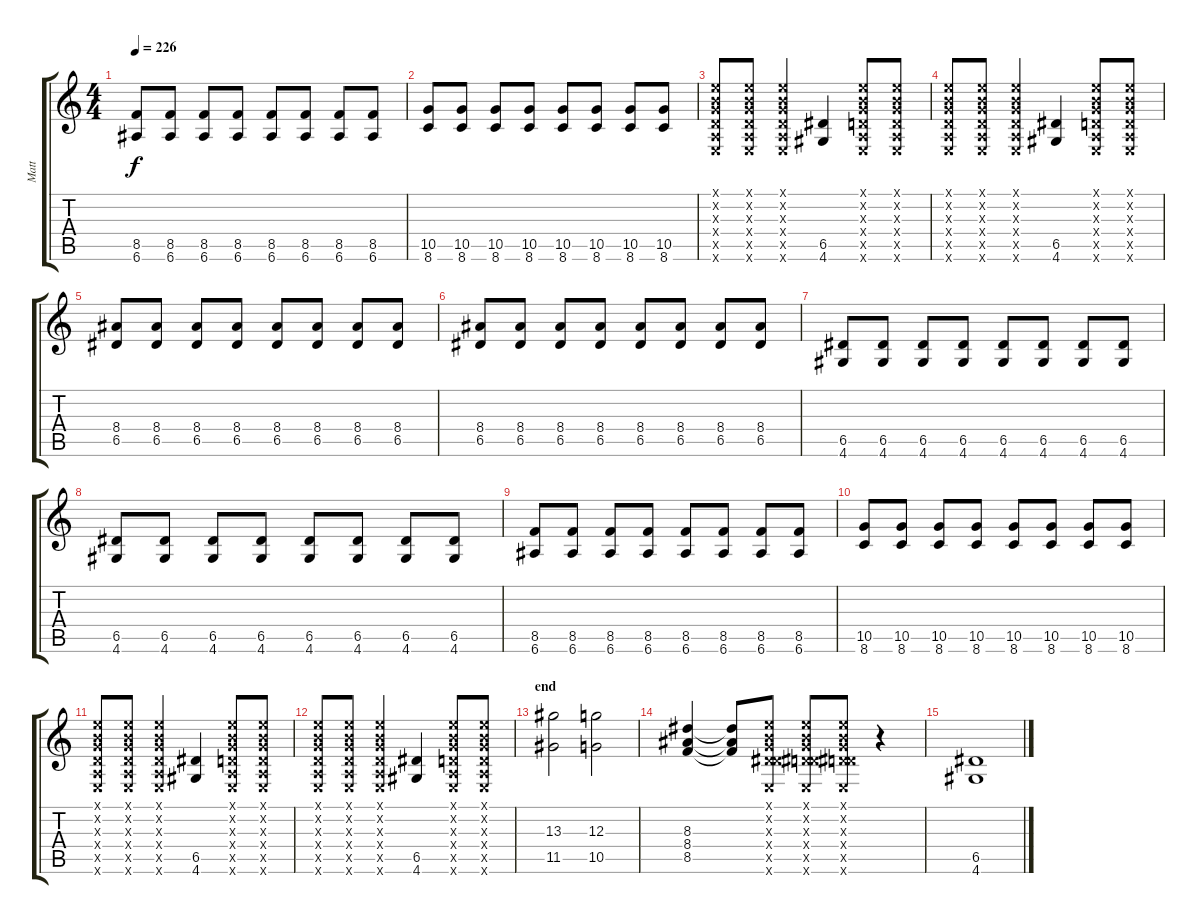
\track ("Matt" "Matt") {instrument distortionguitar}
\staff {score tabs}
\tuning (E4 B3 G3 D3 A2 E2) {hide}
\ts (4 4)
\tempo 226
\clef g2
\ks c
(8.5 6.6).8{dy f} (8.5 6.6).8 (8.5 6.6).8 (8.5 6.6).8 (8.5 6.6).8 (8.5 6.6).8 (8.5 6.6).8 (8.5 6.6).8 |
(10.5 8.6).8 (10.5 8.6).8 (10.5 8.6).8 (10.5 8.6).8 (10.5 8.6).8 (10.5 8.6).8 (10.5 8.6).8 (10.5 8.6).8 |
(0.1{x} 0.2{x} 0.3{x} 0.4{x} 0.5{x} 0.6{x}).8 (0.1{x} 0.2{x} 0.3{x} 0.4{x} 0.5{x} 0.6{x}).8 (0.1{x} 0.2{x} 0.3{x} 0.4{x} 0.5{x} 0.6{x}).4 (6.5 4.6).4 (0.1{x} 0.2{x} 0.3{x} 0.4{x} 0.5{x} 0.6{x}).8 (0.1{x} 0.2{x} 0.3{x} 0.4{x} 0.5{x} 0.6{x}).8 |
(0.1{x} 0.2{x} 0.3{x} 0.4{x} 0.5{x} 0.6{x}).8 (0.1{x} 0.2{x} 0.3{x} 0.4{x} 0.5{x} 0.6{x}).8 (0.1{x} 0.2{x} 0.3{x} 0.4{x} 0.5{x} 0.6{x}).4 (6.5 4.6).4 (0.1{x} 0.2{x} 0.3{x} 0.4{x} 0.5{x} 0.6{x}).8 (0.1{x} 0.2{x} 0.3{x} 0.4{x} 0.5{x} 0.6{x}).8 |
(8.4 6.5).8 (8.4 6.5).8 (8.4 6.5).8 (8.4 6.5).8 (8.4 6.5).8 (8.4 6.5).8 (8.4 6.5).8 (8.4 6.5).8 |
(8.4 6.5).8 (8.4 6.5).8 (8.4 6.5).8 (8.4 6.5).8 (8.4 6.5).8 (8.4 6.5).8 (8.4 6.5).8 (8.4 6.5).8 |
(6.5 4.6).8 (6.5 4.6).8 (6.5 4.6).8 (6.5 4.6).8 (6.5 4.6).8 (6.5 4.6).8 (6.5 4.6).8 (6.5 4.6).8 |
(6.5 4.6).8 (6.5 4.6).8 (6.5 4.6).8 (6.5 4.6).8 (6.5 4.6).8 (6.5 4.6).8 (6.5 4.6).8 (6.5 4.6).8 |
(8.5 6.6).8 (8.5 6.6).8 (8.5 6.6).8 (8.5 6.6).8 (8.5 6.6).8 (8.5 6.6).8 (8.5 6.6).8 (8.5 6.6).8 |
(10.5 8.6).8 (10.5 8.6).8 (10.5 8.6).8 (10.5 8.6).8 (10.5 8.6).8 (10.5 8.6).8 (10.5 8.6).8 (10.5 8.6).8 |
(0.1{x} 0.2{x} 0.3{x} 0.4{x} 0.5{x} 0.6{x}).8 (0.1{x} 0.2{x} 0.3{x} 0.4{x} 0.5{x} 0.6{x}).8 (0.1{x} 0.2{x} 0.3{x} 0.4{x} 0.5{x} 0.6{x}).4 (6.5 4.6).4 (0.1{x} 0.2{x} 0.3{x} 0.4{x} 0.5{x} 0.6{x}).8 (0.1{x} 0.2{x} 0.3{x} 0.4{x} 0.5{x} 0.6{x}).8 |
(0.1{x} 0.2{x} 0.3{x} 0.4{x} 0.5{x} 0.6{x}).8 (0.1{x} 0.2{x} 0.3{x} 0.4{x} 0.5{x} 0.6{x}).8 (0.1{x} 0.2{x} 0.3{x} 0.4{x} 0.5{x} 0.6{x}).4 (6.5 4.6).4 (0.1{x} 0.2{x} 0.3{x} 0.4{x} 0.5{x} 0.6{x}).8 (0.1{x} 0.2{x} 0.3{x} 0.4{x} 0.5{x} 0.6{x}).8 |
\section ("" "end")
(13.3 11.5).2{volume 16 instrument distortionguitar} (12.3 10.5).2 |
(8.3 8.4 8.5).4 (8.3{t} 8.4{t} 8.5{t}).8 (0.1{x} 0.2{x} 0.3{x} 0.4{x} 6.5{x} 0.6{x}).8 (0.1{x} 0.2{x} 0.3{x} 0.4{x} 6.5{x} 0.6{x}).8 (0.1{x} 0.2{x} 0.3{x} 0.4{x} 6.5{x} 0.6{x}).8 r.4 |
(6.5 4.6).1
